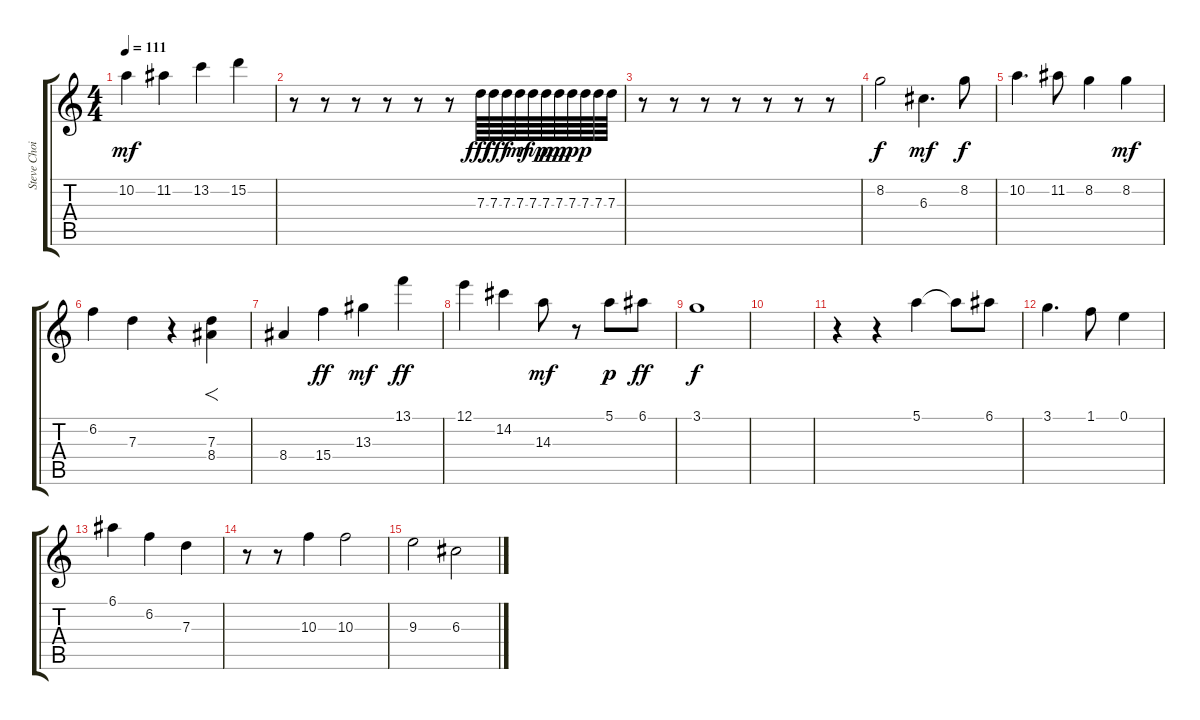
\track ("Steve Choi Guitar" "Steve Choi") {instrument distortionguitar}
\staff {score tabs}
\tuning (E4 B3 G3 D3 A2 E2) {hide}
\ts (4 4)
\tempo 111
\clef g2
\ks c
10.2.4{dy mf} 11.2.4 13.2.4 15.2.4 |
r.8{volume 13} r.8{instrument electricguitarjazz} r.8 r.8 r.8 r.8 7.3.64{dy fff instrument electricguitarclean} 7.3.64{dy ff} 7.3.64{dy f} 7.3.64{dy mf} 7.3.64{dy mp} 7.3.64{dy p} 7.3.64{dy pp} 7.3.64{dy ppp} 7.3.64 7.3.64 7.3.64 |
r.8{instrument electricpiano1} r.8 r.8 r.8 r.8 r.8 r.8 |
8.2.2{dy f instrument electricguitarjazz} 6.3.4{d dy mf} 8.2.8{dy f} |
10.2.4{d} 11.2.8 8.2.4 8.2.4{dy mf} |
6.2.4{instrument electricpiano1} 7.3.4 r.4 (7.3 8.4).4{f} |
8.4.4 15.4.4{dy ff} 13.3.4{dy mf} 13.1.4{dy ff} |
12.1.4 14.2.4 14.3.8{dy mf} r.8 5.1.8{dy p} 6.1.8{dy ff instrument electricguitarjazz} |
3.1.1{dy f} |
|
r.4{instrument electricpiano1} r.4 5.1.4 5.1{t}.8 6.1.8 |
3.1.4{d} 1.1.8 0.1.4 |
6.1.4 6.2.4 7.3.4 |
r.8 r.8 10.3.4{instrument electricguitarjazz} 10.3.2 |
9.3.2 6.3.2
